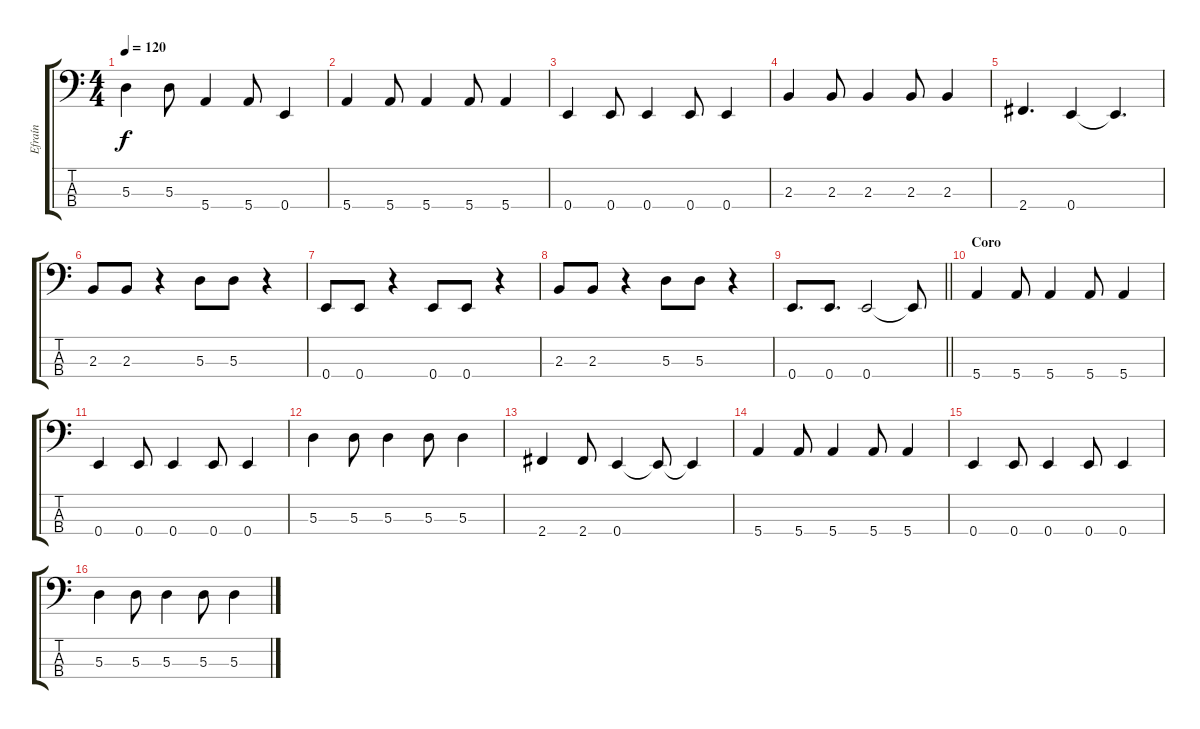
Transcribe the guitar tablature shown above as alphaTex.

\track ("Efraín" "Efraín") {instrument electricbasspick}
\staff {score tabs}
\tuning (G2 D2 A1 E1) {hide}
\ts (4 4)
\tempo 120
\clef f4
\ks c
5.3.4{dy f} 5.3.8 5.4.4 5.4.8 0.4.4 |
5.4.4{volume 16} 5.4.8 5.4.4 5.4.8 5.4.4 |
0.4.4{volume 16} 0.4.8 0.4.4 0.4.8 0.4.4 |
2.3.4 2.3.8 2.3.4 2.3.8 2.3.4 |
2.4.4{d} 0.4.4 0.4{t}.4{d} |
2.3.8 2.3.8 r.4 5.3.8 5.3.8 r.4 |
0.4.8 0.4.8 r.4 0.4.8 0.4.8 r.4 |
2.3.8 2.3.8 r.4 5.3.8 5.3.8 r.4 |
\barLineRight lightlight
0.4.8{d} 0.4.8{d} 0.4.2 0.4{t}.8 |
\section ("" "Coro")
5.4.4{volume 16} 5.4.8 5.4.4 5.4.8 5.4.4 |
0.4.4{volume 16} 0.4.8 0.4.4 0.4.8 0.4.4 |
5.3.4{volume 16} 5.3.8 5.3.4 5.3.8 5.3.4 |
2.4.4{volume 16} 2.4.8 0.4.4 0.4{t}.8 0.4{t}.4 |
5.4.4{volume 16} 5.4.8 5.4.4 5.4.8 5.4.4 |
0.4.4{volume 16} 0.4.8 0.4.4 0.4.8 0.4.4 |
5.3.4{volume 16} 5.3.8 5.3.4 5.3.8 5.3.4
